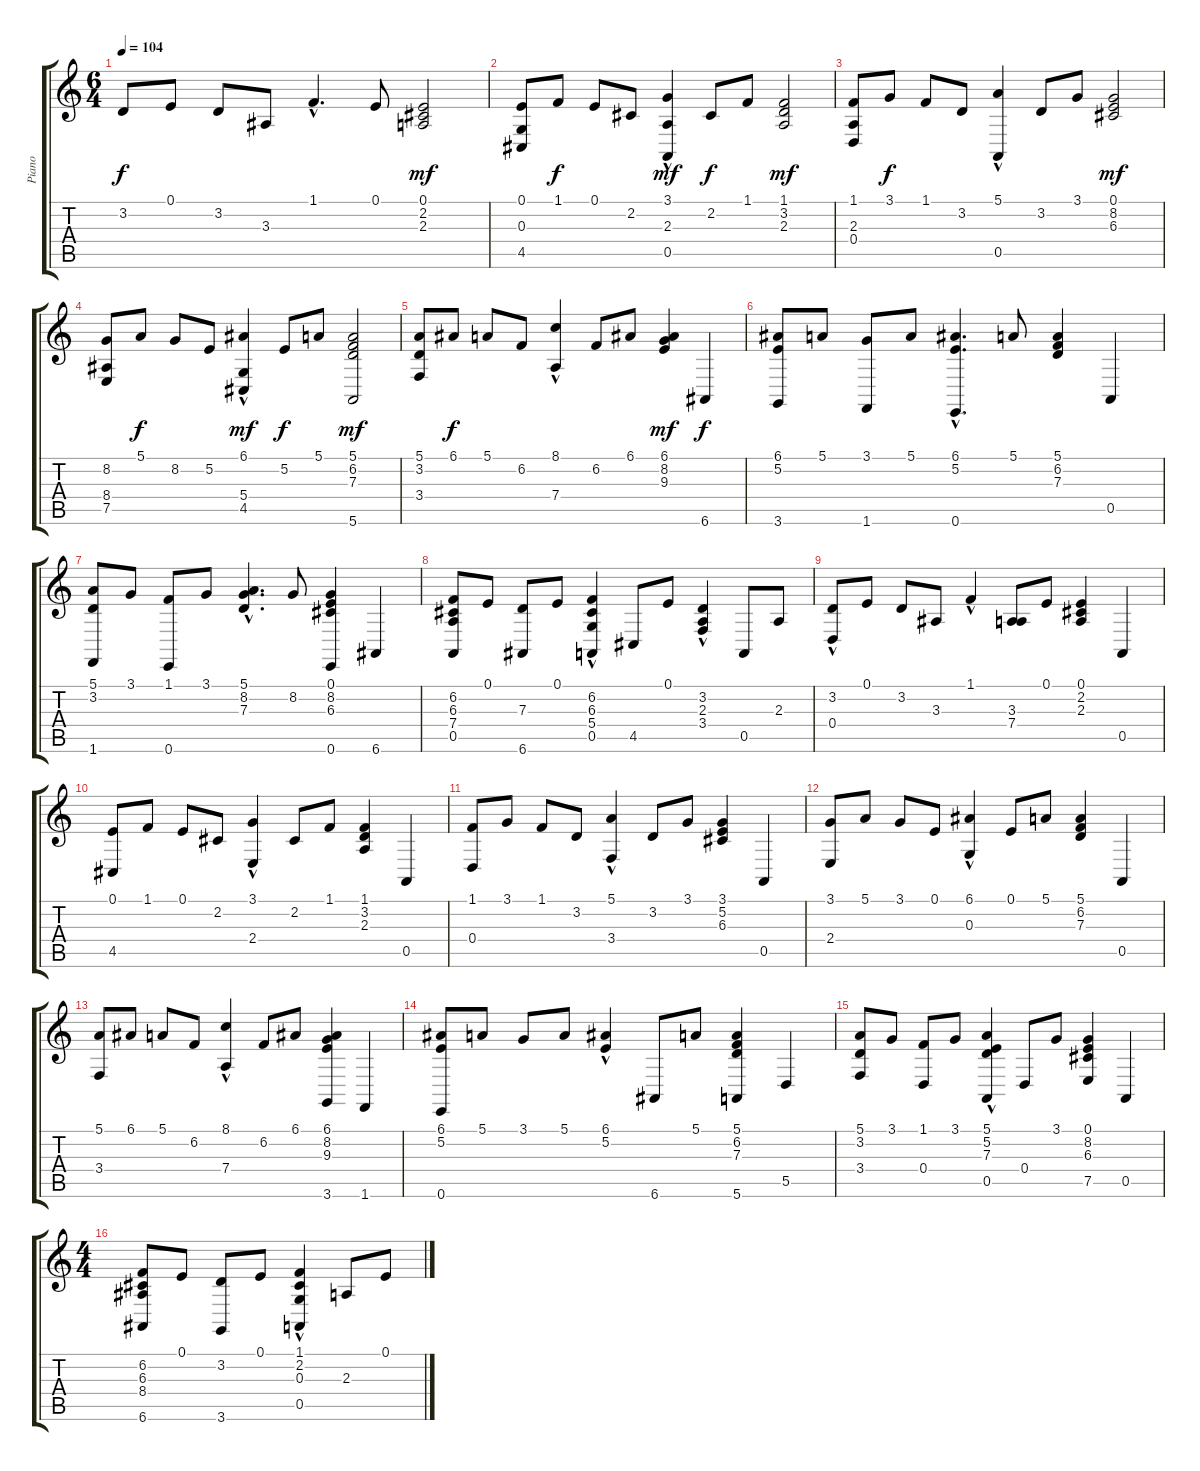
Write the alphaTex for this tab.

\track ("Piano" "Piano") {instrument acousticgrandpiano}
\staff {score tabs}
\tuning (E4 B3 G3 D3 A2 E2) {hide}
\ts (6 4)
\tempo 104
\clef g2
\ks c
3.2.8{dy f instrument acousticgrandpiano} 0.1.8 3.2.8 3.3.8 1.1{hac}.4{d} 0.1.8 (0.1 2.2 2.3).2{dy mf} |
(0.1 0.3 4.5).8 1.1.8{dy f} 0.1.8 2.2.8 (3.1{hac} 2.3 0.5).4{dy mf} 2.2.8{dy f} 1.1.8 (1.1 3.2 2.3).2{dy mf} |
(1.1 2.3 0.4).8 3.1.8{dy f} 1.1.8 3.2.8 (5.1{hac} 0.5).4 3.2.8 3.1.8 (0.1 8.2 6.3).2{dy mf} |
(8.2 8.4 7.5).8 5.1.8{dy f} 8.2.8 5.2.8 (6.1{hac} 5.4 4.5).4{dy mf} 5.2.8{dy f} 5.1.8 (5.1 6.2 7.3 5.6).2{dy mf} |
(5.1 3.2 3.4).8 6.1.8{dy f} 5.1.8 6.2.8 (8.1{hac} 7.4).4 6.2.8 6.1.8 (6.1 8.2 9.3).4{dy mf} 6.6.4{dy f} |
(6.1 5.2 3.6).8 5.1.8 (3.1 1.6).8 5.1.8 (6.1{hac} 5.2 0.6).4{d} 5.1.8 (5.1 6.2 7.3).4 0.5.4 |
(5.1 3.2 1.6).8 3.1.8 (1.1 0.6).8 3.1.8 (5.1{hac} 8.2{hac} 7.3).4{d} 8.2.8 (0.1 8.2 6.3 0.6).4 6.6.4 |
(6.2 6.3 7.4 0.5).8 0.1.8 (7.3 6.6).8 0.1.8 (6.2{hac} 6.3{hac} 5.4{hac} 0.5).4 4.5.8 0.1.8 (3.2{hac} 2.3{hac} 3.4{hac}).4 0.5.8 2.3.8 |
(3.2 0.4{hac}).8 0.1.8 3.2.8 3.3.8 1.1{hac}.4 (3.3 7.4).8 0.1.8 (0.1 2.2 2.3).4 0.5.4 |
(0.1 4.5).8 1.1.8 0.1.8 2.2.8 (3.1{hac} 2.4).4 2.2.8 1.1.8 (1.1 3.2 2.3).4 0.5.4 |
(1.1 0.4).8 3.1.8 1.1.8 3.2.8 (5.1{hac} 3.4).4 3.2.8 3.1.8 (3.1 5.2 6.3).4 0.5.4 |
(3.1 2.4).8 5.1.8 3.1.8 0.1.8 (6.1{hac} 0.3).4 0.1.8 5.1.8 (5.1 6.2 7.3).4 0.5.4 |
(5.1 3.4).8 6.1.8 5.1.8 6.2.8 (8.1{hac} 7.4).4 6.2.8 6.1.8 (6.1 8.2 9.3 3.6).4 1.6.4 |
(6.1 5.2 0.6).8 5.1.8 3.1.8 5.1.8 (6.1{hac} 5.2{hac}).4 6.6.8 5.1.8 (5.1 6.2 7.3 5.6).4 5.5.4 |
(5.1 3.2 3.4).8 3.1.8 (1.1 0.4).8 3.1.8 (5.1{hac} 5.2{hac} 7.3{hac} 0.5).4 0.4.8 3.1.8 (0.1 8.2 6.3 7.5).4 0.5.4 |
\ts (4 4)
(6.2 6.3 8.4 6.6).8 0.1.8 (3.2 3.6).8 0.1.8 (1.1{hac} 2.2 0.3{hac} 0.5).4 2.3.8 0.1.8
